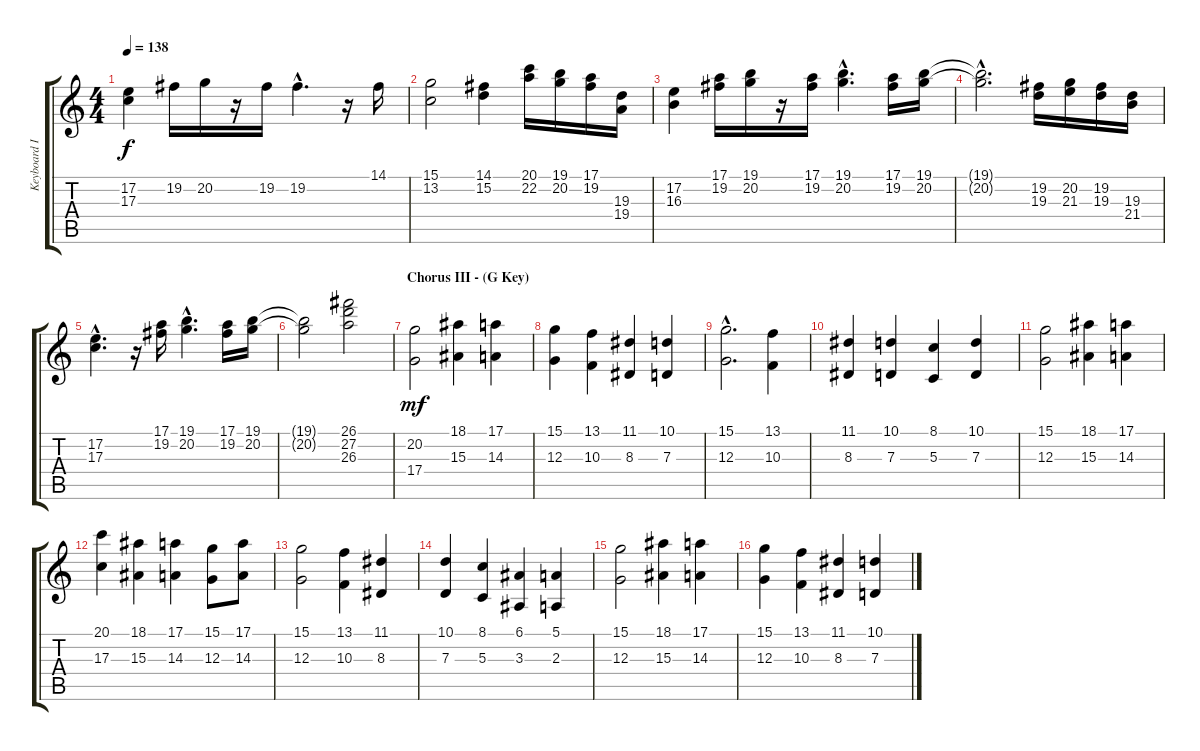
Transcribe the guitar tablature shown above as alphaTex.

\track ("Keyboard I" "Keyboard I") {instrument stringensemble1}
\staff {score tabs}
\tuning (E4 B3 G3 D3 A2 E2) {hide}
\ts (4 4)
\tempo 138
\clef g2
\ks c
(17.2 17.3).4{dy f} 19.2.16 20.2.16 r.16 19.2.16 19.2{hac}.4{d} r.16 14.1.16 |
(15.1 13.2).2 (14.1 15.2).4 (20.1 22.2).16 (19.1 20.2).16 (17.1 19.2).16 (19.3 19.4).16 |
(17.2 16.3).4 (17.1 19.2).16 (19.1 20.2).16 r.16 (17.1 19.2).16 (19.1{hac} 20.2{hac}).4{d} (17.1 19.2).16 (19.1 20.2).16 |
(19.1{hac t} 20.2{hac t}).2{d} (19.2 19.3).16 (20.2 21.3).16 (19.2 19.3).16 (19.3 21.4).16 |
(17.2{hac} 17.3{hac}).4{d} r.16 (17.1 19.2).16 (19.1{hac} 20.2{hac}).4{d} (17.1 19.2).16 (19.1 20.2).16 |
(19.1{t} 20.2{t}).2 (26.1 27.2 26.3).2 |
\section ("" "Chorus III - (G Key)")
(20.2 17.4).2{dy mf} (18.1 15.3).4 (17.1 14.3).4 |
(15.1 12.3).4 (13.1 10.3).4 (11.1 8.3).4 (10.1 7.3).4 |
(15.1{hac} 12.3{hac}).2{d} (13.1 10.3).4 |
(11.1 8.3).4 (10.1 7.3).4 (8.1 5.3).4 (10.1 7.3).4 |
(15.1 12.3).2 (18.1 15.3).4 (17.1 14.3).4 |
(20.1 17.3).4 (18.1 15.3).4 (17.1 14.3).4 (15.1 12.3).8 (17.1 14.3).8 |
(15.1 12.3).2 (13.1 10.3).4 (11.1 8.3).4 |
(10.1 7.3).4 (8.1 5.3).4 (6.1 3.3).4 (5.1 2.3).4 |
(15.1 12.3).2 (18.1 15.3).4 (17.1 14.3).4 |
(15.1 12.3).4 (13.1 10.3).4 (11.1 8.3).4 (10.1 7.3).4
